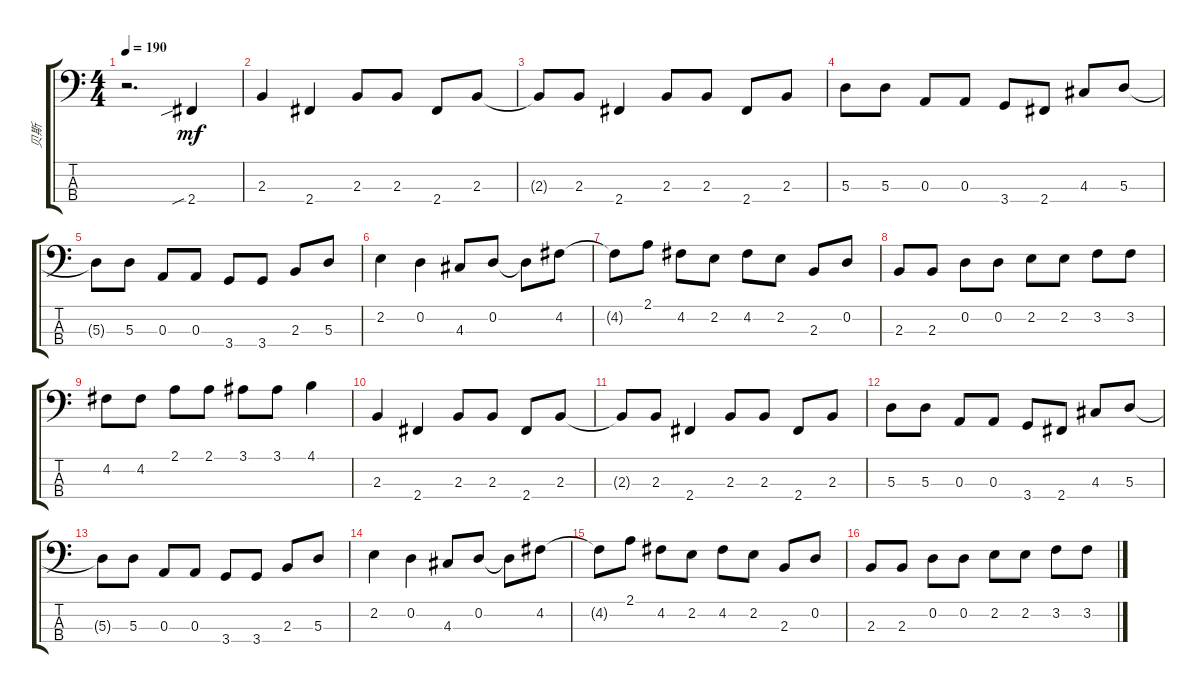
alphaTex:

\track ("贝斯" "贝斯") {instrument electricbassfinger}
\staff {score tabs}
\tuning (G2 D2 A1 E1) {hide}
\ts (4 4)
\tempo 190
\clef f4
\ks c
r.2{d dy mf} 2.4{sib}.4 |
2.3.4 2.4.4 2.3.8 2.3.8 2.4.8 2.3.8 |
2.3{t}.8 2.3.8 2.4.4 2.3.8 2.3.8 2.4.8 2.3.8 |
5.3.8 5.3.8 0.3.8 0.3.8 3.4.8 2.4.8 4.3.8 5.3.8 |
5.3{t}.8 5.3.8 0.3.8 0.3.8 3.4.8 3.4.8 2.3.8 5.3.8 |
2.2.4 0.2.4 4.3.8 0.2.8 0.2{t}.8 4.2.8 |
4.2{t}.8 2.1.8 4.2.8 2.2.8 4.2.8 2.2.8 2.3.8 0.2.8 |
2.3.8 2.3.8 0.2.8 0.2.8 2.2.8 2.2.8 3.2.8 3.2.8 |
4.2.8 4.2.8 2.1.8 2.1.8 3.1.8 3.1.8 4.1.4 |
2.3.4 2.4.4 2.3.8 2.3.8 2.4.8 2.3.8 |
2.3{t}.8 2.3.8 2.4.4 2.3.8 2.3.8 2.4.8 2.3.8 |
5.3.8 5.3.8 0.3.8 0.3.8 3.4.8 2.4.8 4.3.8 5.3.8 |
5.3{t}.8 5.3.8 0.3.8 0.3.8 3.4.8 3.4.8 2.3.8 5.3.8 |
2.2.4 0.2.4 4.3.8 0.2.8 0.2{t}.8 4.2.8 |
4.2{t}.8 2.1.8 4.2.8 2.2.8 4.2.8 2.2.8 2.3.8 0.2.8 |
2.3.8 2.3.8 0.2.8 0.2.8 2.2.8 2.2.8 3.2.8 3.2.8
